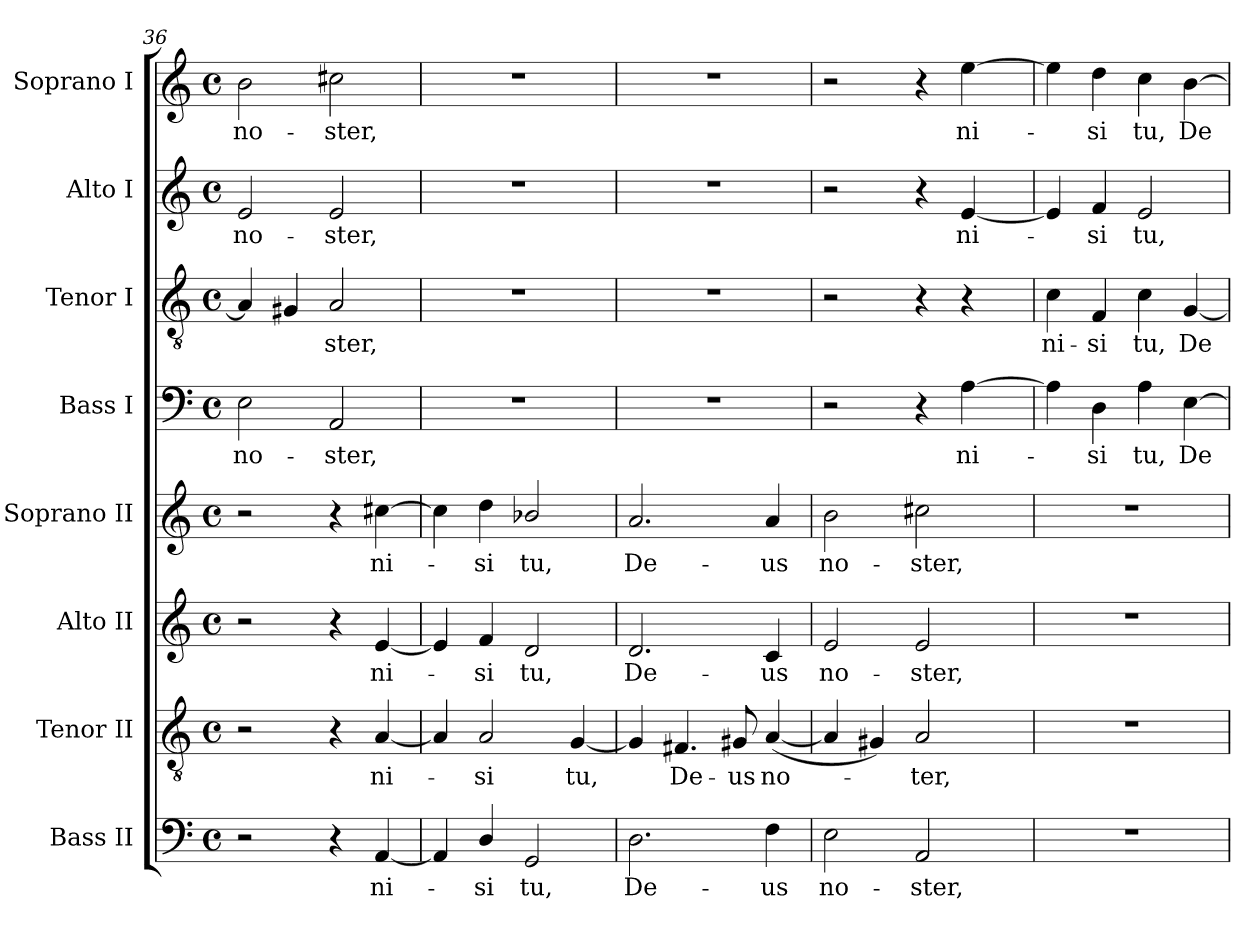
**kern	**text	**kern	**text	**kern	**text	**kern	**text	**kern	**text	**kern	**text	**kern	**text	**kern	**text
*part8	*part8	*part7	*part7	*part6	*part6	*part5	*part5	*part4	*part4	*part3	*part3	*part2	*part2	*part1	*part1
*staff8	*staff8	*staff7	*staff7	*staff6	*staff6	*staff5	*staff5	*staff4	*staff4	*staff3	*staff3	*staff2	*staff2	*staff1	*staff1
*I"Bass II	*	*I"Tenor II	*	*I"Alto II	*	*I"Soprano II	*	*I"Bass I	*	*I"Tenor I	*	*I"Alto I	*	*I"Soprano I	*
*I'B	*	*I'T	*	*I'A	*	*I'S	*	*I'B	*	*I'T	*	*I'A	*	*I'S	*
*clefF4	*	*clefGv2	*	*clefG2	*	*clefG2	*	*clefF4	*	*clefGv2	*	*clefG2	*	*clefG2	*
*k[]	*	*k[]	*	*k[]	*	*k[]	*	*k[]	*	*k[]	*	*k[]	*	*k[]	*
*C:	*	*C:	*	*C:	*	*C:	*	*C:	*	*C:	*	*C:	*	*C:	*
*M4/4	*	*M4/4	*	*M4/4	*	*M4/4	*	*M4/4	*	*M4/4	*	*M4/4	*	*M4/4	*
*met(c)	*	*met(c)	*	*met(c)	*	*met(c)	*	*met(c)	*	*met(c)	*	*met(c)	*	*met(c)	*
=36	=36	=36	=36	=36	=36	=36	=36	=36	=36	=36	=36	=36	=36	=36	=36
!	!	!	!	!	!	!	!	!	!LO:LY:b	!	!	!	!LO:LY:b	!	!LO:LY:b
2r	.	2r	.	2r	.	2r	.	2E	no-	4A]	.	2e	no-	2b	no-
.	.	.	.	.	.	.	.	.	.	4G#X	.	.	.	.	.
!	!	!	!	!	!	!	!	!	!LO:LY:b	!	!LO:LY:b	!	!LO:LY:b	!	!LO:LY:b
4r	.	4r	.	4r	.	4r	.	2AA	-ster,	2A	ster,	2e	-ster,	2cc#X	-ster,
!	!LO:LY:b	!	!LO:LY:b	!	!LO:LY:b	!	!LO:LY:b	!	!	!	!	!	!	!	!
[4AA	ni-	[4A	ni-	[4e	ni-	[4cc#X	ni-	.	.	.	.	.	.	.	.
=37	=37	=37	=37	=37	=37	=37	=37	=37	=37	=37	=37	=37	=37	=37	=37
4AA]	.	4A]	.	4e]	.	4cc#]	.	1r	.	1r	.	1r	.	1r	.
!	!LO:LY:b	!	!LO:LY:b	!	!LO:LY:b	!	!LO:LY:b	!	!	!	!	!	!	!	!
4D/	si	2A	si	4f	si	4dd	si	.	.	.	.	.	.	.	.
!	!LO:LY:b	!	!	!	!LO:LY:b	!	!LO:LY:b	!	!	!	!	!	!	!	!
2GG	tu,	.	.	2d	tu,	2b-X/	tu,	.	.	.	.	.	.	.	.
!	!	!	!LO:LY:b	!	!	!	!	!	!	!	!	!	!	!	!
.	.	[4G	tu,	.	.	.	.	.	.	.	.	.	.	.	.
=38	=38	=38	=38	=38	=38	=38	=38	=38	=38	=38	=38	=38	=38	=38	=38
!	!LO:LY:b	!	!	!	!LO:LY:b	!	!LO:LY:b	!	!	!	!	!	!	!	!
2.D	De-	4G]	.	2.d	De-	2.a	De-	1r	.	1r	.	1r	.	1r	.
!	!	!	!LO:LY:b	!	!	!	!	!	!	!	!	!	!	!	!
.	.	4.F#X	De-	.	.	.	.	.	.	.	.	.	.	.	.
!	!	!	!LO:LY:b	!	!	!	!	!	!	!	!	!	!	!	!
.	.	8G#X	-us	.	.	.	.	.	.	.	.	.	.	.	.
!	!LO:LY:b	!	!LO:LY:b	!	!LO:LY:b	!	!LO:LY:b	!	!	!	!	!	!	!	!
4F	-us	(<[4A	no-	4c	-us	4a	-us	.	.	.	.	.	.	.	.
=39	=39	=39	=39	=39	=39	=39	=39	=39	=39	=39	=39	=39	=39	=39	=39
!	!LO:LY:b	!	!	!	!LO:LY:b	!	!LO:LY:b	!	!	!	!	!	!	!	!
2E	no-	4A]	.	2e	no-	2b	no-	2r	.	2r	.	2r	.	2r	.
.	.	4G#X)	.	.	.	.	.	.	.	.	.	.	.	.	.
!	!LO:LY:b	!	!LO:LY:b	!	!LO:LY:b	!	!LO:LY:b	!	!	!	!	!	!	!	!
2AA	-ster,	2A	ter,	2e	-ster,	2cc#X	-ster,	4r	.	4r	.	4r	.	4r	.
!	!	!	!	!	!	!	!	!	!LO:LY:b	!	!	!	!LO:LY:b	!	!LO:LY:b
.	.	.	.	.	.	.	.	[4A	ni-	4r	.	[4e	ni-	[4ee	ni-
=40	=40	=40	=40	=40	=40	=40	=40	=40	=40	=40	=40	=40	=40	=40	=40
!	!	!	!	!	!	!	!	!	!	!	!LO:LY:b	!	!	!	!
1r	.	1r	.	1r	.	1r	.	4A]	.	4c	ni-	4e]	.	4ee]	.
!	!	!	!	!	!	!	!	!	!LO:LY:b	!	!LO:LY:b	!	!LO:LY:b	!	!LO:LY:b
.	.	.	.	.	.	.	.	4D	si	4F	-si	4f	si	4dd	si
!	!	!	!	!	!	!	!	!	!LO:LY:b	!	!LO:LY:b	!	!LO:LY:b	!	!LO:LY:b
.	.	.	.	.	.	.	.	4A	tu,	4c	tu,	2e	tu,	4cc	tu,
!	!	!	!	!	!	!	!	!	!LO:LY:b	!	!LO:LY:b	!	!	!	!LO:LY:b
.	.	.	.	.	.	.	.	[4E	De-	[4G	De-	.	.	[4b	De-
=	=	=	=	=	=	=	=	=	=	=	=	=	=	=	=
*-	*-	*-	*-	*-	*-	*-	*-	*-	*-	*-	*-	*-	*-	*-	*-
